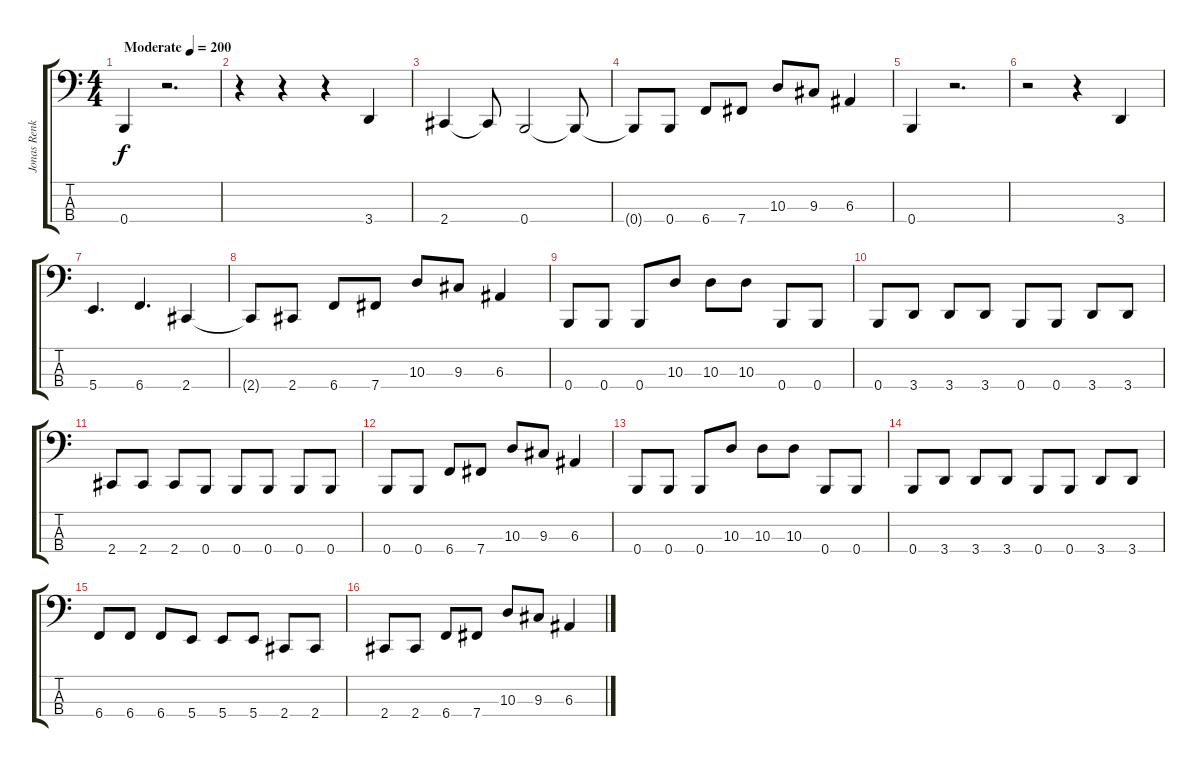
\track ("Jonas Renkse" "Jonas Renk") {instrument electricbasspick}
\staff {score tabs}
\tuning (D2 A1 E1 B0) {hide}
\ts (4 4)
\tempo (200 "Moderate")
\clef f4
\ks c
0.4.4{dy f instrument electricbasspick} r.2{d} |
r.4 r.4 r.4 3.4.4 |
2.4.4 2.4{t}.8 0.4.2 0.4{t}.8 |
0.4{t}.8 0.4.8 6.4.8 7.4.8 10.3.8 9.3.8 6.3.4 |
0.4.4 r.2{d} |
r.2 r.4 3.4.4 |
5.4.4{d} 6.4.4{d} 2.4.4 |
2.4{t}.8 2.4.8 6.4.8 7.4.8 10.3.8 9.3.8 6.3.4 |
0.4.8 0.4.8 0.4.8 10.3.8 10.3.8 10.3.8 0.4.8 0.4.8 |
0.4.8 3.4.8 3.4.8 3.4.8 0.4.8 0.4.8 3.4.8 3.4.8 |
2.4.8 2.4.8 2.4.8 0.4.8 0.4.8 0.4.8 0.4.8 0.4.8 |
0.4.8 0.4.8 6.4.8 7.4.8 10.3.8 9.3.8 6.3.4 |
0.4.8 0.4.8 0.4.8 10.3.8 10.3.8 10.3.8 0.4.8 0.4.8 |
0.4.8 3.4.8 3.4.8 3.4.8 0.4.8 0.4.8 3.4.8 3.4.8 |
6.4.8 6.4.8 6.4.8 5.4.8 5.4.8 5.4.8 2.4.8 2.4.8 |
2.4.8 2.4.8 6.4.8 7.4.8 10.3.8 9.3.8 6.3.4
